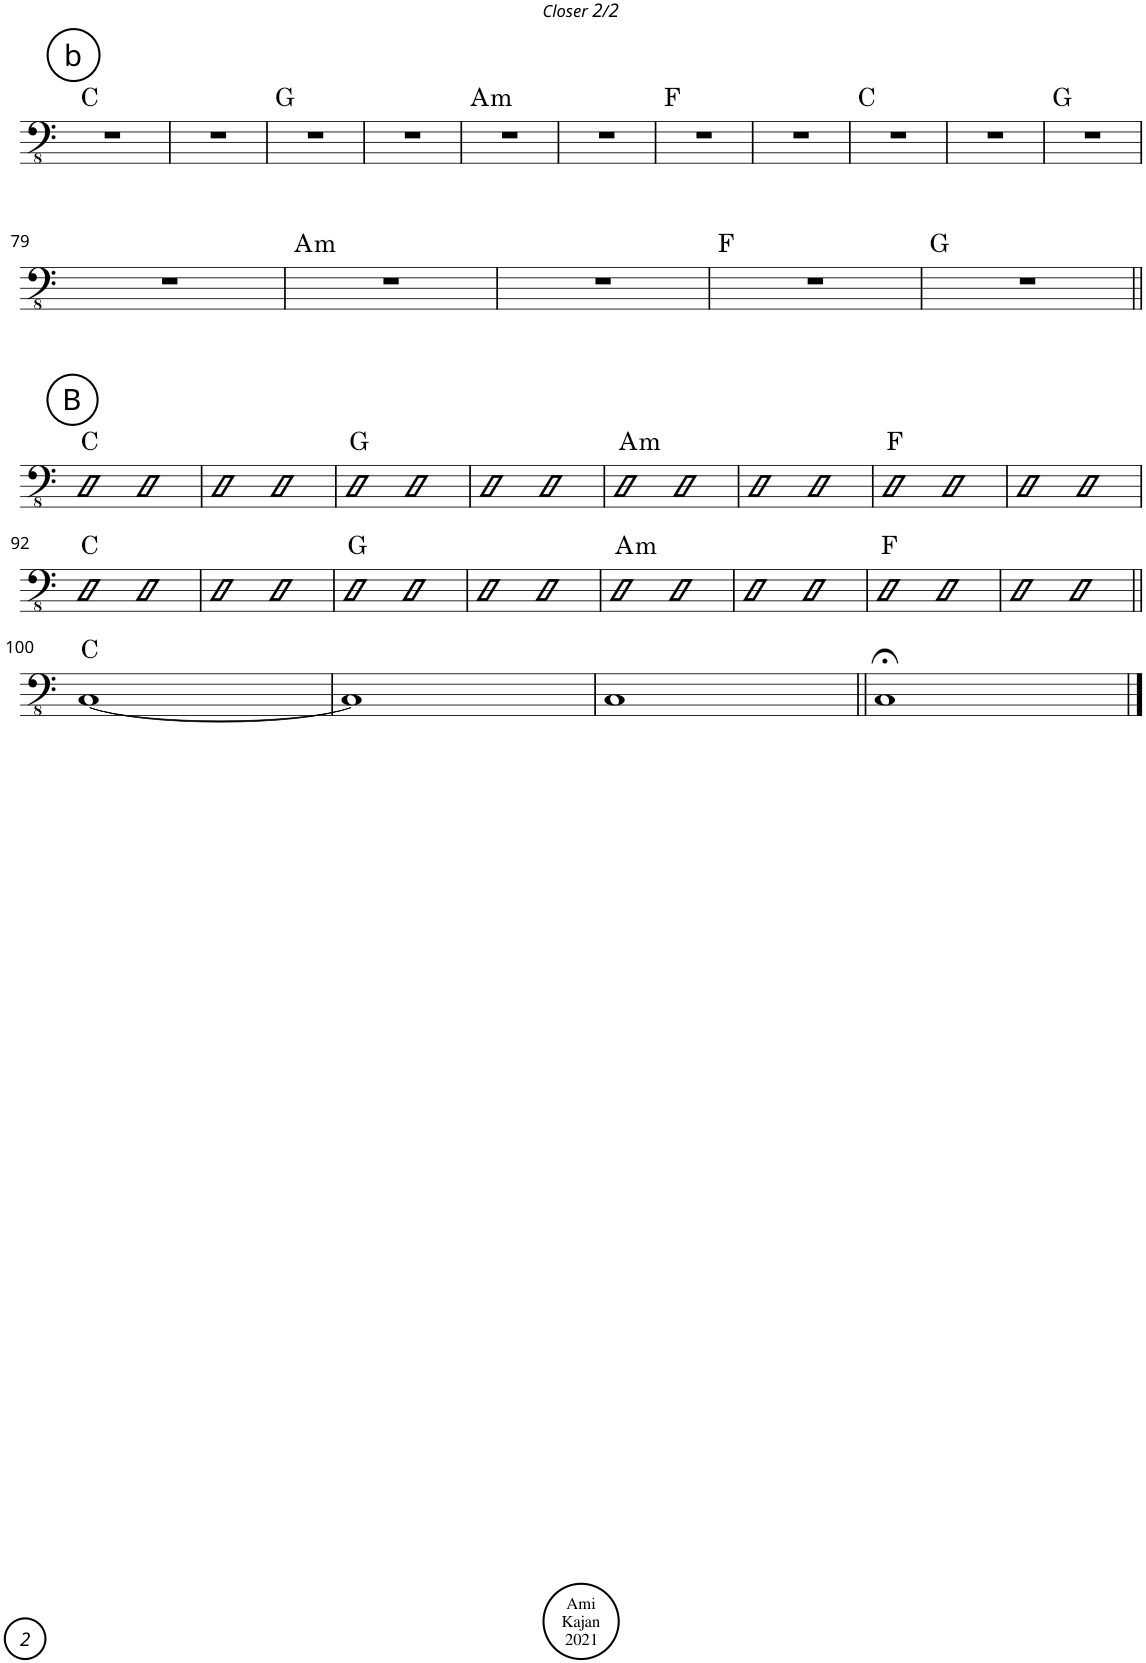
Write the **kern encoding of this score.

**kern	**harte
*part1	*part1
*staff1	*
*I"Acoustic Bass	*
*I'Bass	*
!!LO:PB:g=z
*clefFv4	*
*k[]	*
*M2/2	*
*met(c|)	*
!!LO:REH:place=s1:a:cj:enc=circle:fs=14:t=b
=68	=68
1r	C:maj
=69	=69
1r	.
=70	=70
1r	G:maj
=71	=71
1r	.
=72	=72
!	!LO:H:kt=m
1r	A:min
=73	=73
1r	.
=74	=74
1r	F:maj
=75	=75
1r	.
=76	=76
1r	C:maj
=77	=77
1r	.
=78	=78
1r	G:maj
!!LO:LB:g=z
=79	=79
1r	.
=80	=80
!	!LO:H:kt=m
1r	A:min
=81	=81
1r	.
=82	=82
1r	F:maj
=83	=83
1r	G:maj
!!LO:LB:g=z
!!LO:REH:place=s1:a:cj:enc=circle:fs=14:t=B
=84||	=84||
2DD	C:maj
2DD	.
=85	=85
2DD	.
2DD	.
=86	=86
2DD	G:maj
2DD	.
=87	=87
2DD	.
2DD	.
=88	=88
!	!LO:H:kt=m
2DD	A:min
2DD	.
=89	=89
2DD	.
2DD	.
=90	=90
2DD	F:maj
2DD	.
=91	=91
2DD	.
2DD	.
!!LO:LB:g=z
=92	=92
2DD	C:maj
2DD	.
=93	=93
2DD	.
2DD	.
=94	=94
2DD	G:maj
2DD	.
=95	=95
2DD	.
2DD	.
=96	=96
!	!LO:H:kt=m
2DD	A:min
2DD	.
=97	=97
2DD	.
2DD	.
=98	=98
2DD	F:maj
2DD	.
=99	=99
2DD	.
2DD	.
!!LO:LB:g=z
=100||	=100||
[1CC	C:maj
=101	=101
1CC]	.
=102	=102
1CC	.
=103||	=103||
1CC;<	.
==	==
*-	*-
